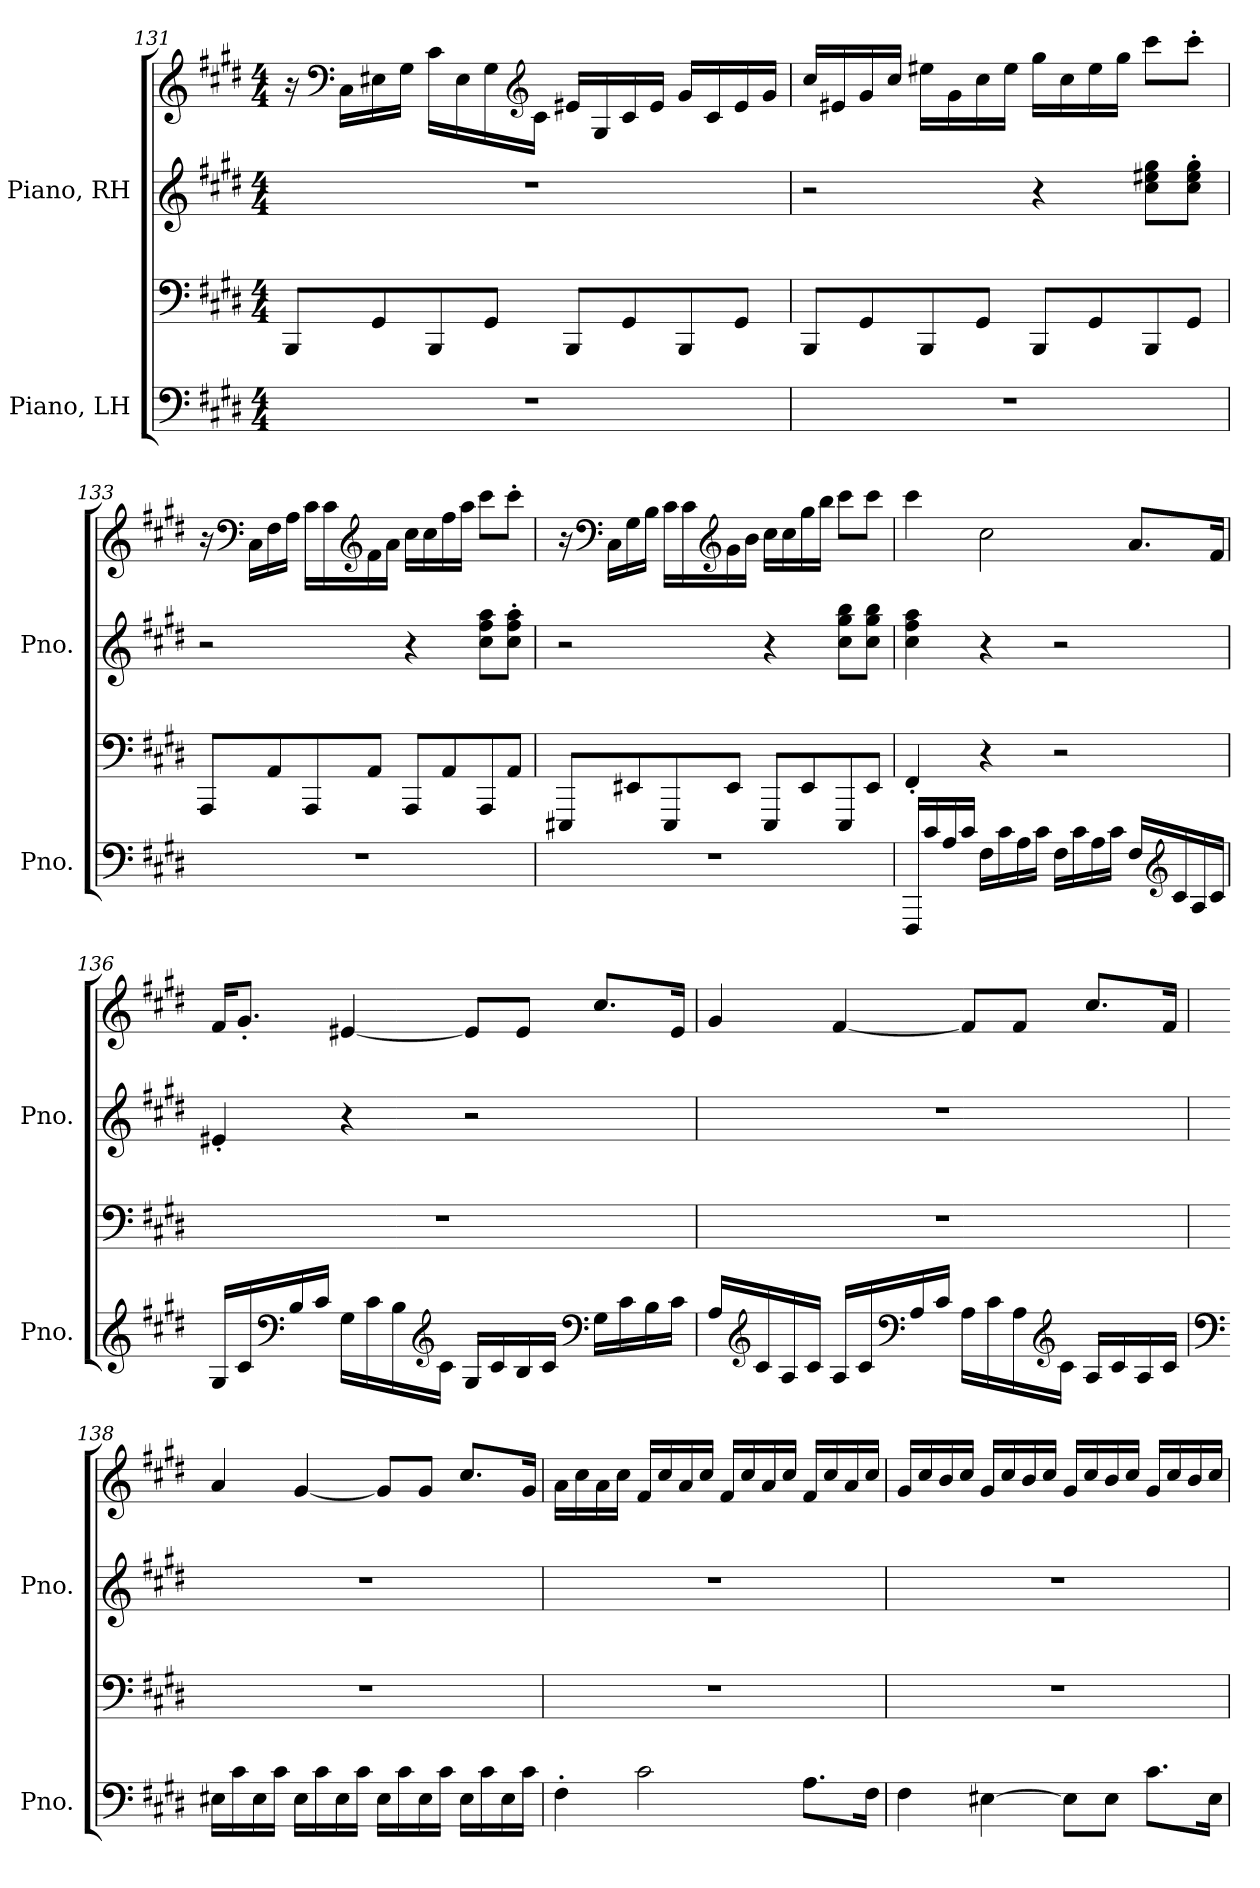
**kern	**kern	**kern	**kern
*part2	*part2	*part1	*part1
*staff4	*staff3	*staff2	*staff1
*I"Piano, LH	*	*I"Piano, RH	*
*I'Pno.	*	*I'Pno.	*
*clefF4	*clefF4	*clefG2	*clefG2
*k[f#c#g#d#]	*k[f#c#g#d#]	*k[f#c#g#d#]	*k[f#c#g#d#]
*M4/4	*M4/4	*M4/4	*M4/4
=131	=131	=131	=131
1r	8BBB/L	1r	16r
*	*	*	*clefF4
.	.	.	16C#\LL
.	8GG#/	.	16E#X\
.	.	.	16G#\JJ
.	8BBB/	.	16c#\LL
.	.	.	16E#\
.	8GG#/J	.	16G#\
*	*	*	*clefG2
.	.	.	16c#\JJ
.	8BBB/L	.	16e#X/LL
.	.	.	16G#/
.	8GG#/	.	16c#/
.	.	.	16e#/JJ
.	8BBB/	.	16g#/LL
.	.	.	16c#/
.	8GG#/J	.	16e#/
.	.	.	16g#/JJ
!!LO:LB:g=z
=132	=132	=132	=132
1r	8BBB/L	2r	16cc#/LL
.	.	.	16e#X/
.	8GG#/	.	16g#/
.	.	.	16cc#/JJ
.	8BBB/	.	16ee#X\LL
.	.	.	16g#\
.	8GG#/J	.	16cc#\
.	.	.	16ee#\JJ
.	8BBB/L	4r	16gg#\LL
.	.	.	16cc#\
.	8GG#/	.	16ee#\
.	.	.	16gg#\JJ
.	8BBB/	8cc#\ 8ee#X\ 8gg#\L	8ccc#\L
.	8GG#/J	8cc#\' 8ee#\' 8gg#\'J	8ccc#'\J
=133	=133	=133	=133
1r	8AAA/L	2r	16r
*	*	*	*clefF4
.	.	.	16C#\LL
.	8AA/	.	16F#\
.	.	.	16A\JJ
.	8AAA/	.	16c#\LL
.	.	.	16c#\
*	*	*	*clefG2
.	8AA/J	.	16f#\
.	.	.	16a\JJ
.	8AAA/L	4r	16cc#\LL
.	.	.	16cc#\
.	8AA/	.	16ff#\
.	.	.	16aa\JJ
.	8AAA/	8cc#\ 8ff#\ 8aa\L	8ccc#\L
.	8AA/J	8cc#\' 8ff#\' 8aa\'J	8ccc#'\J
!!LO:LB:g=z
=134	=134	=134	=134
1r	8EEE#X/L	2r	16r
*	*	*	*clefF4
.	.	.	16C#\LL
.	8EE#X/	.	16G#\
.	.	.	16B\JJ
.	8EEE#/	.	16c#\LL
.	.	.	16c#\
*	*	*	*clefG2
.	8EE#/J	.	16g#\
.	.	.	16b\JJ
.	8EEE#/L	4r	16cc#\LL
.	.	.	16cc#\
.	8EE#/	.	16gg#\
.	.	.	16bb\JJ
.	8EEE#/	8cc#\ 8gg#\ 8bb\L	8ccc#\L
.	8EE#/J	8cc#\ 8gg#\ 8bb\J	8ccc#\J
=135	=135	=135	=135
16FFF#/LL	4FF#'/	4cc#\ 4ff#\ 4aa\	4ccc#\
16c#/	.	.	.
16A/	.	.	.
16c#/JJ	.	.	.
16F#\LL	4r	4r	2cc#\
16c#\	.	.	.
16A\	.	.	.
16c#\JJ	.	.	.
16F#\LL	2r	2r	.
16c#\	.	.	.
16A\	.	.	.
16c#\JJ	.	.	.
16F#/LL	.	.	8.a/L
*clefG2	*	*	*
16c#/	.	.	.
16A/	.	.	.
16c#/JJ	.	.	16f#/Jk
!!LO:PB:g=z
=136	=136	=136	=136
16G#/LL	1r	4e#X'/	16f#/KL
16c#/	.	.	8.g#'/J
*clefF4	*	*	*
16B/	.	.	.
16c#/JJ	.	.	.
16G#\LL	.	4r	[4e#X/
16c#\	.	.	.
16B\	.	.	.
*clefG2	*	*	*
16c#\JJ	.	.	.
16G#/LL	.	2r	8e#/L]
16c#/	.	.	.
16B/	.	.	8e#/J
16c#/JJ	.	.	.
*clefF4	*	*	*
16G#\LL	.	.	8.cc#/L
16c#\	.	.	.
16B\	.	.	.
16c#\JJ	.	.	16e#/Jk
!!LO:LB:g=z
=137	=137	=137	=137
16A/LL	1r	1r	4g#/
*clefG2	*	*	*
16c#/	.	.	.
16A/	.	.	.
16c#/JJ	.	.	.
16A/LL	.	.	[4f#/
16c#/	.	.	.
*clefF4	*	*	*
16A/	.	.	.
16c#/JJ	.	.	.
16A\LL	.	.	8f#/L]
16c#\	.	.	.
16A\	.	.	8f#/J
*clefG2	*	*	*
16c#\JJ	.	.	.
16A/LL	.	.	8.cc#/L
16c#/	.	.	.
16A/	.	.	.
16c#/JJ	.	.	16f#/Jk
!!LO:LB:g=z
=138	=138	=138	=138
*clefF4	*	*	*
16E#X\LL	1r	1r	4a/
16c#\	.	.	.
16E#\	.	.	.
16c#\JJ	.	.	.
16E#\LL	.	.	[4g#/
16c#\	.	.	.
16E#\	.	.	.
16c#\JJ	.	.	.
16E#\LL	.	.	8g#/L]
16c#\	.	.	.
16E#\	.	.	8g#/J
16c#\JJ	.	.	.
16E#\LL	.	.	8.cc#/L
16c#\	.	.	.
16E#\	.	.	.
16c#\JJ	.	.	16g#/Jk
=139	=139	=139	=139
4F#'\	1r	1r	16a\LL
.	.	.	16cc#\
.	.	.	16a\
.	.	.	16cc#\JJ
2c#\	.	.	16f#/LL
.	.	.	16cc#/
.	.	.	16a/
.	.	.	16cc#/JJ
.	.	.	16f#/LL
.	.	.	16cc#/
.	.	.	16a/
.	.	.	16cc#/JJ
8.A\L	.	.	16f#/LL
.	.	.	16cc#/
.	.	.	16a/
16F#\Jk	.	.	16cc#/JJ
!!LO:PB:g=z
=140	=140	=140	=140
4F#\	1r	1r	16g#/LL
.	.	.	16cc#/
.	.	.	16b/
.	.	.	16cc#/JJ
[4E#X\	.	.	16g#/LL
.	.	.	16cc#/
.	.	.	16b/
.	.	.	16cc#/JJ
8E#\L]	.	.	16g#/LL
.	.	.	16cc#/
8E#\J	.	.	16b/
.	.	.	16cc#/JJ
8.c#\L	.	.	16g#/LL
.	.	.	16cc#/
.	.	.	16b/
16E#\Jk	.	.	16cc#/JJ
=	=	=	=
*-	*-	*-	*-
